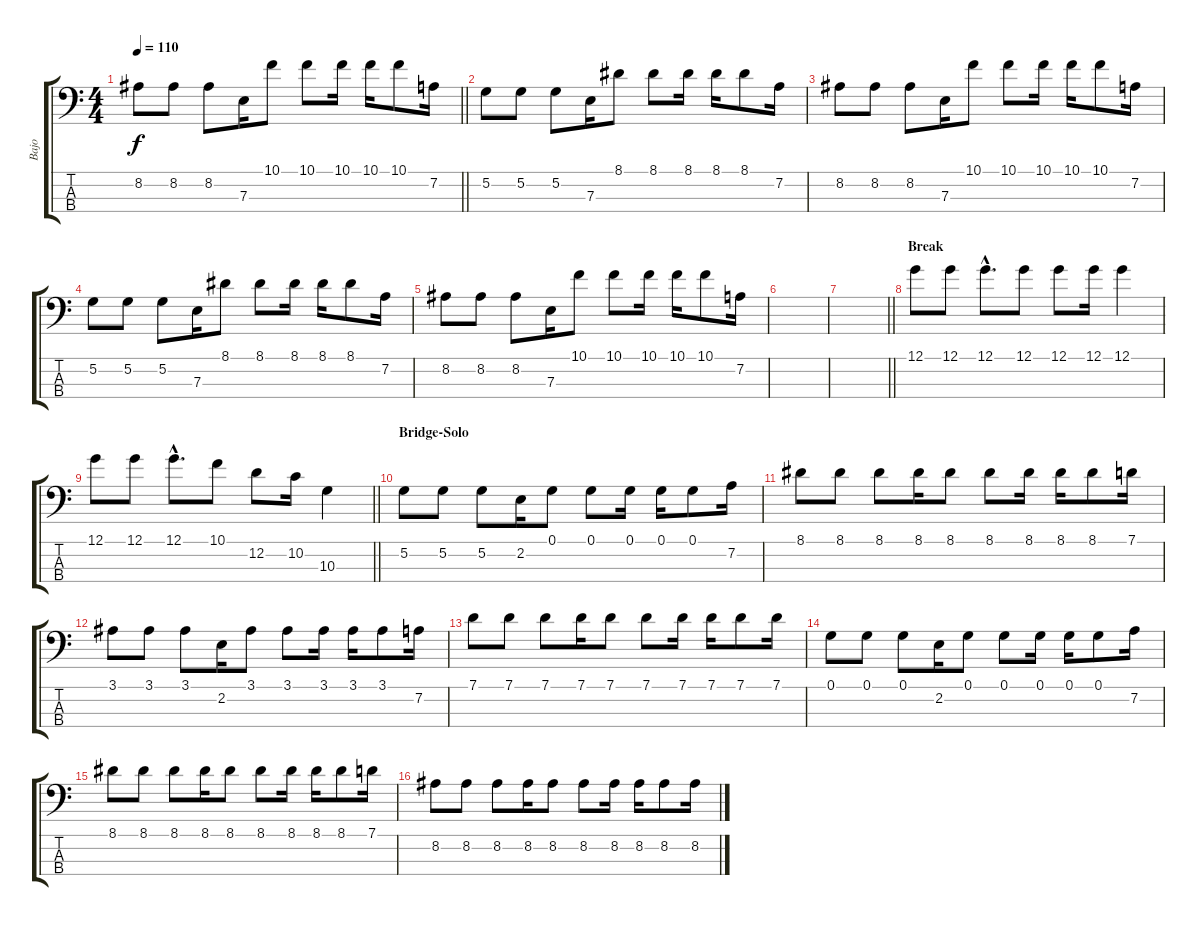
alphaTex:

\track ("Bajo" "Bajo") {instrument electricbasspick}
\staff {score tabs}
\tuning (G2 D2 A1 E1) {hide}
\ts (4 4)
\tempo 110
\clef f4
\barLineRight lightlight
\ks c
8.2.8{dy f} 8.2.8 8.2.8 7.3.16 10.1.8 10.1.8 10.1.16 10.1.16 10.1.8 7.2.16 |
\section ("" "")
5.2.8 5.2.8 5.2.8 7.3.16 8.1.8 8.1.8 8.1.16 8.1.16 8.1.8 7.2.16 |
8.2.8 8.2.8 8.2.8 7.3.16 10.1.8 10.1.8 10.1.16 10.1.16 10.1.8 7.2.16 |
5.2.8 5.2.8 5.2.8 7.3.16 8.1.8 8.1.8 8.1.16 8.1.16 8.1.8 7.2.16 |
8.2.8 8.2.8 8.2.8 7.3.16 10.1.8 10.1.8 10.1.16 10.1.16 10.1.8 7.2.16 |
|
\barLineRight lightlight
|
\section ("" "Break")
12.1.8 12.1.8 12.1{hac}.8{d} 12.1.8 12.1.8 12.1.16 12.1.4 |
\barLineRight lightlight
12.1.8 12.1.8 12.1{hac}.8{d} 10.1.8 12.2.8 10.2.16 10.3.4 |
\section ("" "Bridge-Solo")
5.2.8 5.2.8 5.2.8 2.2.16 0.1.8 0.1.8 0.1.16 0.1.16 0.1.8 7.2.16 |
8.1.8 8.1.8 8.1.8 8.1.16 8.1.8 8.1.8 8.1.16 8.1.16 8.1.8 7.1.16 |
3.1.8 3.1.8 3.1.8 2.2.16 3.1.8 3.1.8 3.1.16 3.1.16 3.1.8 7.2.16 |
7.1.8 7.1.8 7.1.8 7.1.16 7.1.8 7.1.8 7.1.16 7.1.16 7.1.8 7.1.16 |
0.1.8 0.1.8 0.1.8 2.2.16 0.1.8 0.1.8 0.1.16 0.1.16 0.1.8 7.2.16 |
8.1.8 8.1.8 8.1.8 8.1.16 8.1.8 8.1.8 8.1.16 8.1.16 8.1.8 7.1.16 |
8.2.8 8.2.8 8.2.8 8.2.16 8.2.8 8.2.8 8.2.16 8.2.16 8.2.8 8.2.16
